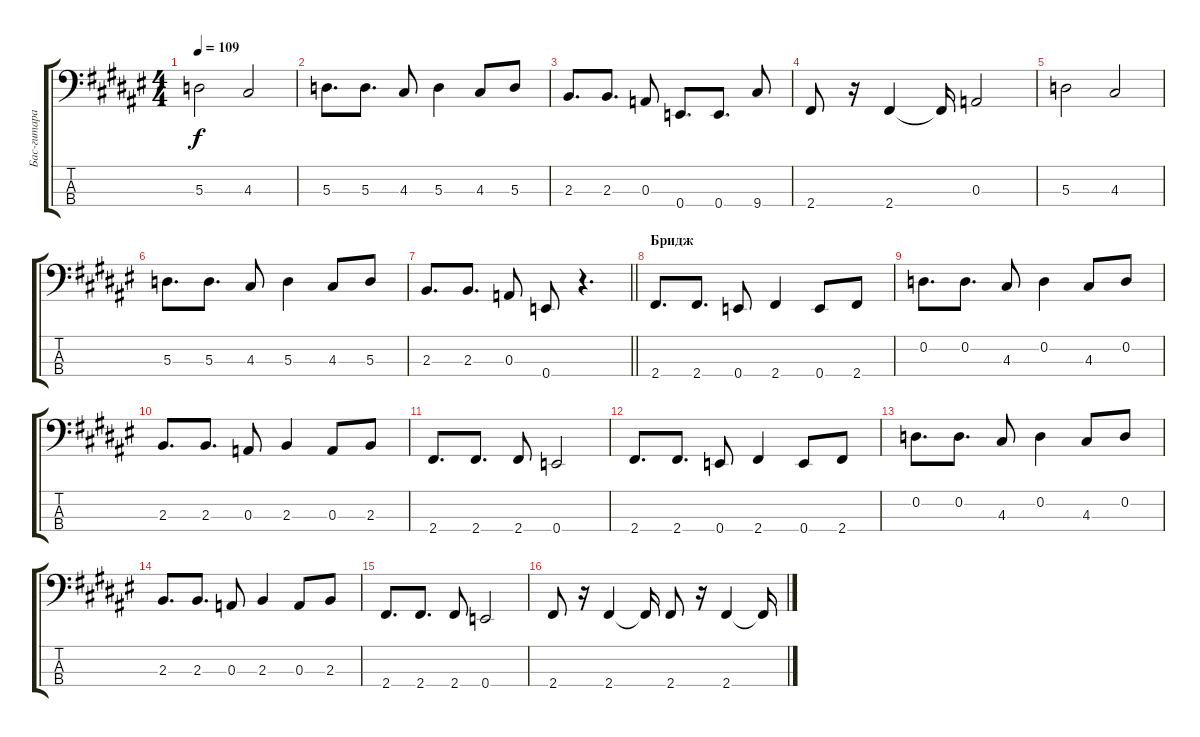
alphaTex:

\track ("Бас-гитара (С.Марков)" "Бас-гитара") {instrument electricbasspick}
\staff {score tabs}
\tuning (G2 D2 A1 E1) {hide}
\ts (4 4)
\tempo 109
\clef f4
\ks f#
5.3.2{dy f} 4.3.2 |
5.3.8{d} 5.3.8{d} 4.3.8 5.3.4 4.3.8 5.3.8 |
2.3.8{d} 2.3.8{d} 0.3.8 0.4.8{d} 0.4.8{d} 9.4.8 |
2.4.8 r.16 2.4.4 2.4{t}.16 0.3.2 |
5.3.2 4.3.2 |
5.3.8{d} 5.3.8{d} 4.3.8 5.3.4 4.3.8 5.3.8 |
\barLineRight lightlight
2.3.8{d} 2.3.8{d} 0.3.8 0.4.8 r.4{d} |
\section ("" "Бридж")
2.4.8{d} 2.4.8{d} 0.4.8 2.4.4 0.4.8 2.4.8 |
0.2.8{d} 0.2.8{d} 4.3.8 0.2.4 4.3.8 0.2.8 |
2.3.8{d} 2.3.8{d} 0.3.8 2.3.4 0.3.8 2.3.8 |
2.4.8{d} 2.4.8{d} 2.4.8 0.4.2 |
2.4.8{d} 2.4.8{d} 0.4.8 2.4.4 0.4.8 2.4.8 |
0.2.8{d} 0.2.8{d} 4.3.8 0.2.4 4.3.8 0.2.8 |
2.3.8{d} 2.3.8{d} 0.3.8 2.3.4 0.3.8 2.3.8 |
2.4.8{d} 2.4.8{d} 2.4.8 0.4.2 |
2.4.8 r.16 2.4.4 2.4{t}.16 2.4.8 r.16 2.4.4 2.4{t}.16
